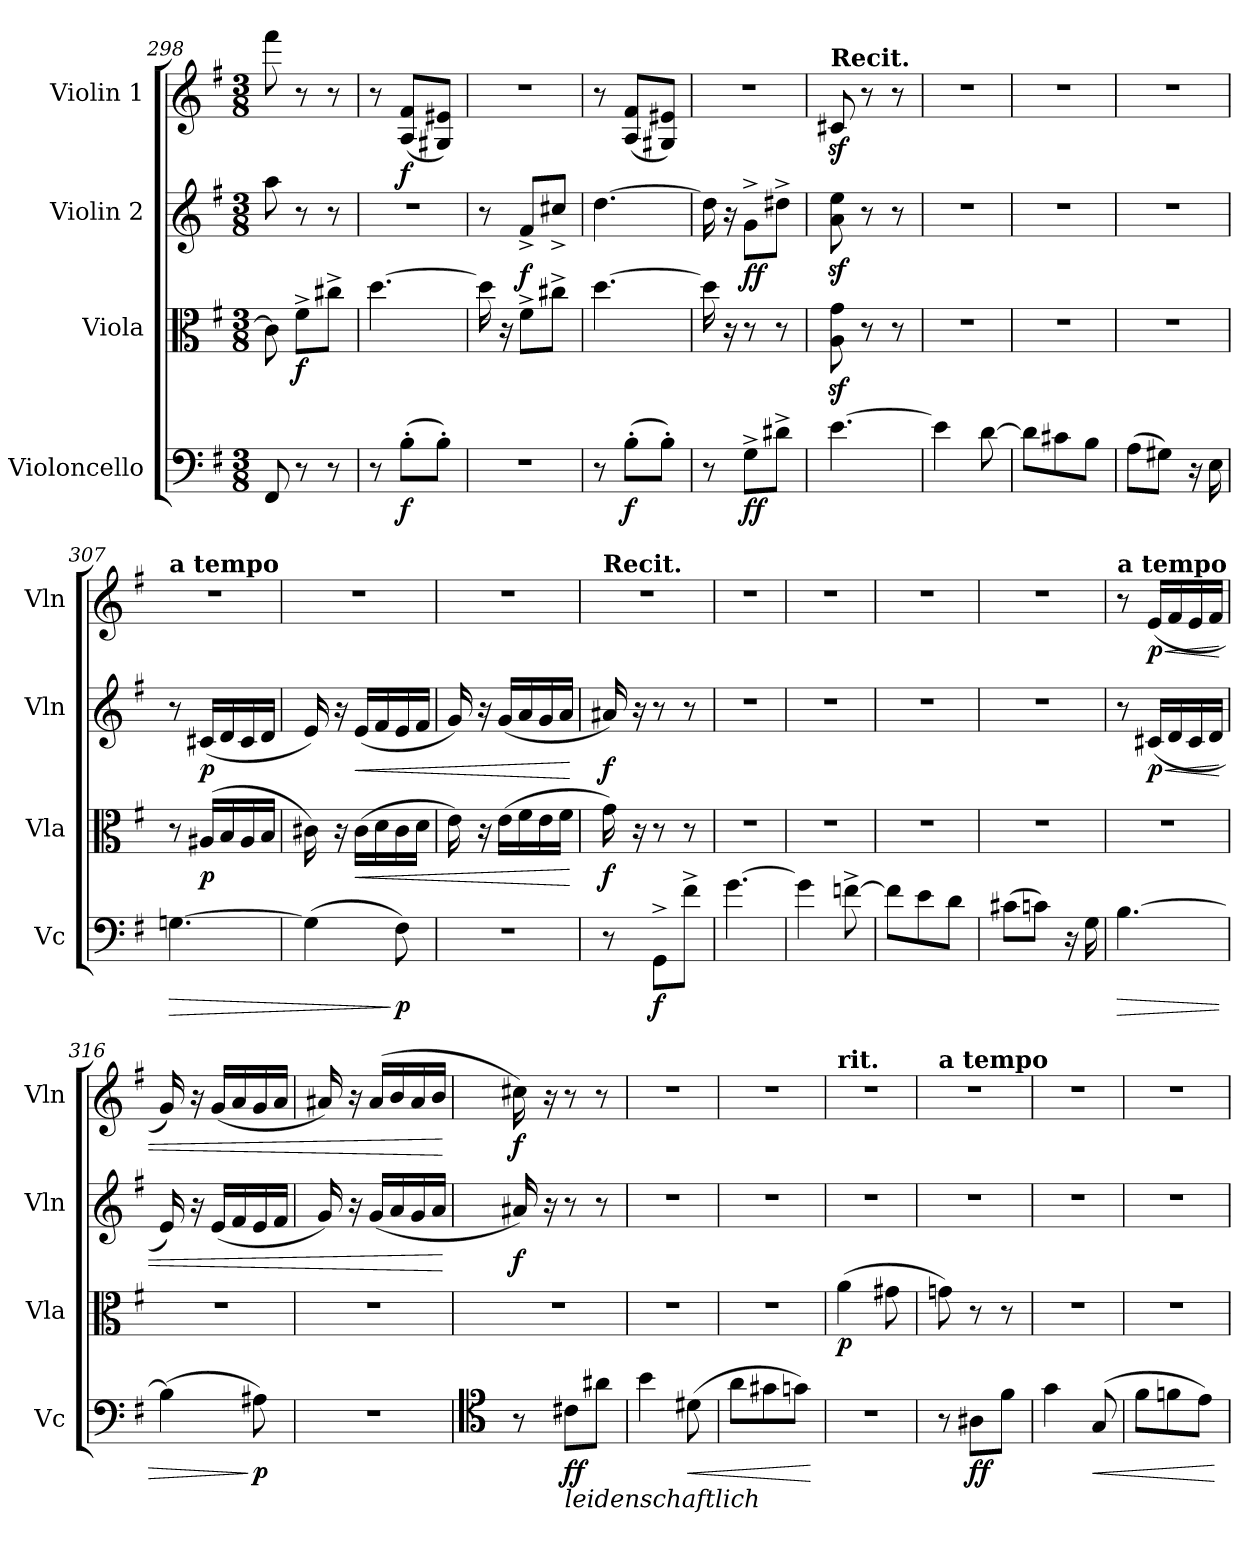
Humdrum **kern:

**kern	**dynam	**kern	**dynam	**kern	**dynam	**kern	**dynam
*part4	*part4	*part3	*part3	*part2	*part2	*part1	*part1
*staff4	*staff4	*staff3	*staff3	*staff2	*staff2	*staff1	*staff1
*I"Violoncello	*	*I"Viola	*	*I"Violin 2	*	*I"Violin 1	*
*I'Vc	*	*I'Vla	*	*I'Vln	*	*I'Vln	*
*clefF4	*	*clefC3	*	*clefG2	*	*clefG2	*
*k[f#]	*	*k[f#]	*	*k[f#]	*	*k[f#]	*
*M3/8	*	*M3/8	*	*M3/8	*	*M3/8	*
=298	=298	=298	=298	=298	=298	=298	=298
8FF#/	.	8c#\]	.	8aa\	.	8fff#\	.
!	!	!	!LO:DY:b	!	!	!	!
8r	.	8f#^\L	f	8r	.	8r	.
8r	.	8cc#X^\J	.	8r	.	8r	.
=299	=299	=299	=299	=299	=299	=299	=299
8r	.	[4.dd\	.	4.r	.	8r	.
!	!LO:DY:b	!	!	!	!	!	!LO:DY:b
(8B'\L	f	.	.	.	.	(8A/ 8f#/L	f
8B'\J)	.	.	.	.	.	8G#X/ 8e#X/J)	.
=300	=300	=300	=300	=300	=300	=300	=300
4.r	.	16dd\]	.	8r	.	4.r	.
.	.	16r	.	.	.	.	.
!	!	!	!	!	!LO:DY:b	!	!
.	.	8f#^\L	.	8f#^/L	f	.	.
.	.	8cc#X^\J	.	8cc#X^/J	.	.	.
!!LO:LB:g=z
=301	=301	=301	=301	=301	=301	=301	=301
8r	.	[4.dd\	.	[4.dd\	.	8r	.
!	!LO:DY:b	!	!	!	!	!	!
(8B'\L	f	.	.	.	.	(8A/ 8f#/L	.
8B'\J)	.	.	.	.	.	8G#X/ 8e#X/J)	.
=302	=302	=302	=302	=302	=302	=302	=302
8r	.	16dd\]	.	16dd\]	.	4.r	.
.	.	16r	.	16r	.	.	.
!	!LO:DY:b	!	!	!	!LO:DY:b	!	!
8G^\L	ff	8r	.	8g^\L	ff	.	.
8d#X^\J	.	8r	.	8dd#X^\J	.	.	.
=303	=303	=303	=303	=303	=303	=303	=303
!!LO:REH:place=s1:a:B:cj:fs=14:t=T
!	!	!	!	!	!	!LO:TX:a:B:t=Recit.	!
[4.e\	.	8A\z< 8g\z<	.	8a\z< 8ee\z<	.	8c#Xz</	.
.	.	8r	.	8r	.	8r	.
.	.	8r	.	8r	.	8r	.
=304	=304	=304	=304	=304	=304	=304	=304
4e\]	.	4.r	.	4.r	.	4.r	.
[8d\	.	.	.	.	.	.	.
=305	=305	=305	=305	=305	=305	=305	=305
8d\L]	.	4.r	.	4.r	.	4.r	.
8c#X\	.	.	.	.	.	.	.
8B\J	.	.	.	.	.	.	.
=306	=306	=306	=306	=306	=306	=306	=306
(8A\L	.	4.r	.	4.r	.	4.r	.
8G#X\J)	.	.	.	.	.	.	.
16r	.	.	.	.	.	.	.
16E\	.	.	.	.	.	.	.
=307	=307	=307	=307	=307	=307	=307	=307
!	!	!	!	!	!	!LO:TX:a:B:t=a tempo	!
!	!LO:HP:b	!	!	!	!	!	!
[4.Gn\	>	8r	.	8r	.	4.r	.
!	!	!	!LO:DY:b	!	!LO:DY:b	!	!
.	.	(16A#X/LL	p	(16c#X/LL	p	.	.
.	.	16B/	.	16d/	.	.	.
.	.	16A#/	.	16c#/	.	.	.
.	.	16B/JJ	.	16d/JJ	.	.	.
=308	=308	=308	=308	=308	=308	=308	=308
(4G\]	.	16c#X\)	.	16e/)	.	4.r	.
.	.	16r	.	16r	.	.	.
!	!	!	!LO:HP:b	!	!LO:HP:b	!	!
.	.	(16c#\LL	<	(16e/LL	<	.	.
.	.	16d\	.	16f#/	.	.	.
!	!LO:DY:n=1:b	!	!	!	!	!	!
8F#\)	] p	16c#\	.	16e/	.	.	.
.	.	16d\JJ	.	16f#/JJ	.	.	.
!!LO:LB:g=z
=309	=309	=309	=309	=309	=309	=309	=309
4.r	.	16e\)	.	16g/)	.	4.r	.
.	.	16r	.	16r	.	.	.
.	.	(16e\LL	.	(16g/LL	.	.	.
.	.	16f#\	.	16a/	.	.	.
.	.	16e\	.	16g/	.	.	.
.	.	16f#\JJ	.	16a/JJ	.	.	.
.	.	.	[	.	[	.	.
=310	=310	=310	=310	=310	=310	=310	=310
!	!	!	!	!	!	!LO:TX:a:B:t=Recit.	!
!	!	!	!LO:DY:b	!	!LO:DY:b	!	!
8r	.	16g\)	f	16a#X/)	f	4.r	.
.	.	16r	.	16r	.	.	.
!	!LO:DY:b	!	!	!	!	!	!
8GG^\L	f	8r	.	8r	.	.	.
8f#^\J	.	8r	.	8r	.	.	.
=311	=311	=311	=311	=311	=311	=311	=311
[4.g\	.	4.r	.	4.r	.	4.r	.
=312	=312	=312	=312	=312	=312	=312	=312
4g\]	.	4.r	.	4.r	.	4.r	.
[8fn^\	.	.	.	.	.	.	.
=313	=313	=313	=313	=313	=313	=313	=313
8f\L]	.	4.r	.	4.r	.	4.r	.
8e\	.	.	.	.	.	.	.
8d\J	.	.	.	.	.	.	.
=314	=314	=314	=314	=314	=314	=314	=314
(8c#X\L	.	4.r	.	4.r	.	4.r	.
8cn\J)	.	.	.	.	.	.	.
16r	.	.	.	.	.	.	.
16G\	.	.	.	.	.	.	.
=315	=315	=315	=315	=315	=315	=315	=315
!	!	!	!	!	!	!LO:TX:a:B:t=a tempo	!
!	!LO:HP:b	!	!	!	!	!	!
[4.B\	>	4.r	.	8r	.	8r	.
!	!	!	!	!	!LO:HP:b	!	!LO:HP:b
!	!	!	!	!	!LO:DY:n=1:b	!	!LO:DY:n=1:b
.	.	.	.	(16c#X/LL	< p	(16e/LL	< p
.	.	.	.	16d/	.	16f#/	.
.	.	.	.	16c#/	.	16e/	.
.	.	.	.	16d/JJ	.	16f#/JJ	.
=316	=316	=316	=316	=316	=316	=316	=316
(4B\]	.	4.r	.	16e/)	.	16g/)	.
.	.	.	.	16r	.	16r	.
.	.	.	.	(16e/LL	.	(16g/LL	.
.	.	.	.	16f#/	.	16a/	.
!	!LO:DY:n=1:b	!	!	!	!	!	!
8A#X\)	] p	.	.	16e/	.	16g/	.
.	.	.	.	16f#/JJ	.	16a/JJ	.
!!LO:LB:g=z
=317	=317	=317	=317	=317	=317	=317	=317
4.r	.	4.r	.	16g/)	.	16a#X/)	.
.	.	.	.	16r	.	16r	.
.	.	.	.	(16g/LL	.	(16a#/LL	.
.	.	.	.	16a/	.	16b/	.
.	.	.	.	16g/	.	16a#/	.
.	.	.	.	16a/JJ	.	16b/JJ	.
.	.	.	.	.	[	.	[
=318	=318	=318	=318	=318	=318	=318	=318
*clefC4	*	*	*	*	*	*	*
!	!	!	!	!	!LO:DY:b	!	!LO:DY:b
8r	.	4.r	.	16a#X/)	f	16cc#X\)	f
.	.	.	.	16r	.	16r	.
!LO:TX:b:i:t=leidenschaftlich	!	!	!	!	!	!	!
!	!LO:DY:b	!	!	!	!	!	!
8c#X\L	ff	.	.	8r	.	8r	.
8a#X\J	.	.	.	8r	.	8r	.
=319	=319	=319	=319	=319	=319	=319	=319
4b\	.	4.r	.	4.r	.	4.r	.
!	!LO:HP:b	!	!	!	!	!	!
(8d#X\	<	.	.	.	.	.	.
=320	=320	=320	=320	=320	=320	=320	=320
8a\L	.	4.r	.	4.r	.	4.r	.
8g#X\	.	.	.	.	.	.	.
8gn\J)	.	.	.	.	.	.	.
.	[	.	.	.	.	.	.
=321	=321	=321	=321	=321	=321	=321	=321
!	!	!	!	!	!	!LO:TX:a:B:t=rit.	!
!	!	!	!LO:DY:b	!	!	!	!
4.r	.	(4a\	p	4.r	.	4.r	.
.	.	8g#X\	.	.	.	.	.
=322	=322	=322	=322	=322	=322	=322	=322
!!LO:REH:place=s1:a:B:cj:fs=14:t=U
!	!	!	!	!	!	!LO:TX:a:B:t=a tempo	!
8r	.	8gn\)	.	4.r	.	4.r	.
!	!LO:DY:b	!	!	!	!	!	!
8A#X\L	ff	8r	.	.	.	.	.
8f#\J	.	8r	.	.	.	.	.
=323	=323	=323	=323	=323	=323	=323	=323
4g\	.	4.r	.	4.r	.	4.r	.
!	!LO:HP:b	!	!	!	!	!	!
(8G/	<	.	.	.	.	.	.
=324	=324	=324	=324	=324	=324	=324	=324
8f#\L	.	4.r	.	4.r	.	4.r	.
8fn\	.	.	.	.	.	.	.
8e\J)	.	.	.	.	.	.	.
.	[	.	.	.	.	.	.
=	=	=	=	=	=	=	=
*-	*-	*-	*-	*-	*-	*-	*-
